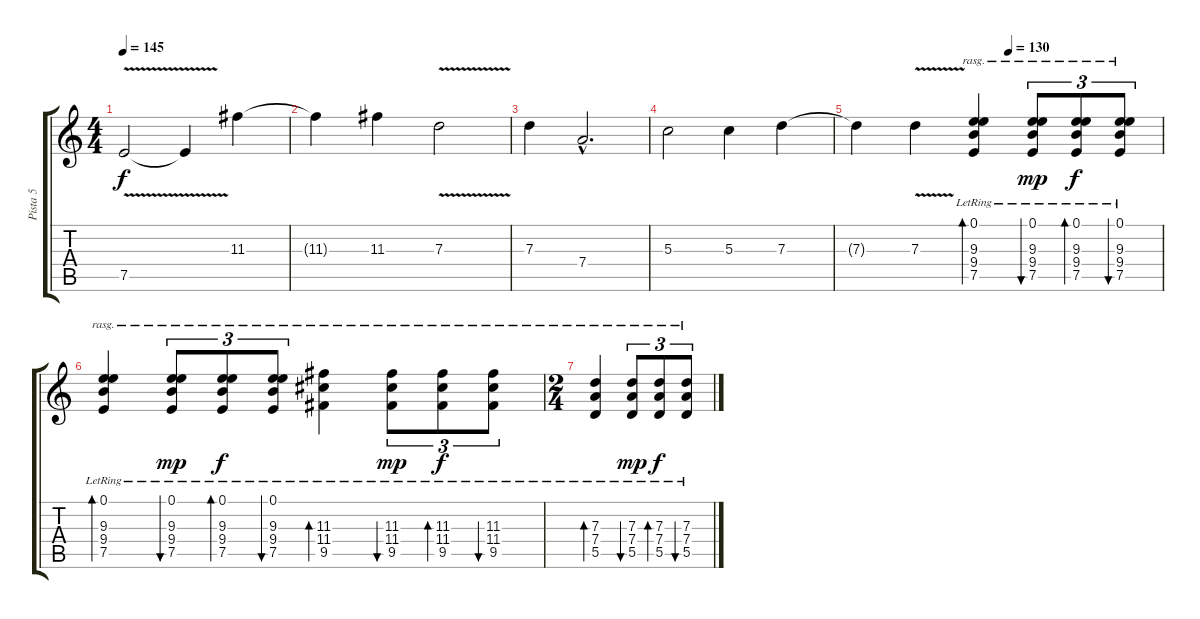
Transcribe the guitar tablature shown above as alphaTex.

\track ("Pista 5" "Pista 5") {instrument electricguitarjazz}
\staff {score tabs}
\tuning (E4 B3 G3 D3 A2 E2) {hide}
\ts (4 4)
\tempo 145
\clef g2
\ks c
7.5{v}.2{dy f} 7.5{t}.4 11.3.4 |
11.3{t}.4 11.3.4 7.3{v}.2 |
7.3.4 7.4{hac}.2{d} |
5.3.2 5.3.4 7.3.4 |
\tempo (130 0.5)
7.3{t}.4 7.3{v}.4 (0.1{lr} 9.3{lr} 9.4{lr} 7.5{lr}).4{bd 120 rasg ii volume 16 instrument electricguitarjazz} (0.1{lr} 9.3{lr} 9.4{lr} 7.5{lr}).8{tu (3 2) bu 120 rasg ii dy mp} (0.1{lr} 9.3{lr} 9.4{lr} 7.5{lr}).8{tu (3 2) bd 120 rasg ii dy f} (0.1{lr} 9.3{lr} 9.4{lr} 7.5{lr}).8{tu (3 2) bu 120 rasg ii} |
(0.1{lr} 9.3{lr} 9.4{lr} 7.5{lr}).4{bd 60 rasg ii} (0.1{lr} 9.3{lr} 9.4{lr} 7.5{lr}).8{tu (3 2) bu 60 rasg ii dy mp} (0.1{lr} 9.3{lr} 9.4{lr} 7.5{lr}).8{tu (3 2) bd 120 rasg ii dy f} (0.1{lr} 9.3{lr} 9.4{lr} 7.5{lr}).8{tu (3 2) bu 60 rasg ii} (11.3{lr} 11.4{lr} 9.5{lr}).4{bd 120 rasg ii} (11.3{lr} 11.4{lr} 9.5{lr}).8{tu (3 2) bu 120 rasg ii dy mp} (11.3{lr} 11.4{lr} 9.5{lr}).8{tu (3 2) bd 120 rasg ii dy f} (11.3{lr} 11.4{lr} 9.5{lr}).8{tu (3 2) bu 120 rasg ii} |
\ts (2 4)
(7.3{lr} 7.4{lr} 5.5{lr}).4{bd 120 rasg ii} (7.3{lr} 7.4{lr} 5.5{lr}).8{tu (3 2) bu 120 rasg ii dy mp} (7.3{lr} 7.4{lr} 5.5{lr}).8{tu (3 2) bd 120 rasg ii dy f} (7.3{lr} 7.4{lr} 5.5{lr}).8{tu (3 2) bu 120 rasg ii}
